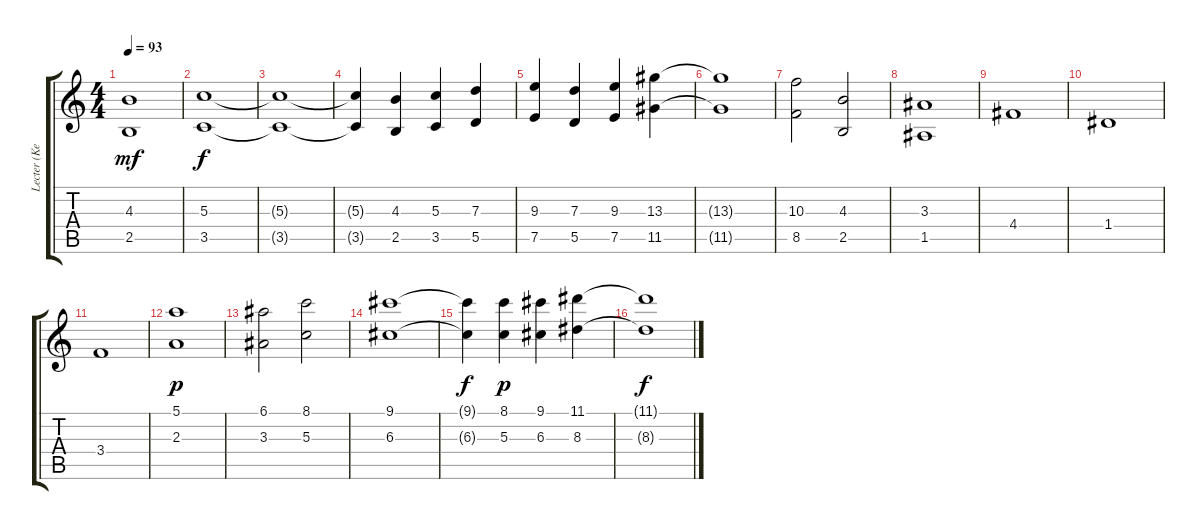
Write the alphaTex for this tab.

\track ("Lecter (KeybRight)" "Lecter (Ke") {instrument acousticgrandpiano}
\staff {score tabs}
\tuning (E5 B4 G4 D4 A3 D3) {hide}
\ts (4 4)
\tempo 93
\clef g2
\ks c
(4.3 2.5).1{dy mf} |
(5.3 3.5).1{dy f} |
(5.3{t} 3.5{t}).1 |
(5.3{t} 3.5{t}).4 (4.3 2.5).4 (5.3 3.5).4 (7.3 5.5).4 |
(9.3 7.5).4 (7.3 5.5).4 (9.3 7.5).4 (13.3 11.5).4 |
(13.3{t} 11.5{t}).1 |
(10.3 8.5).2 (4.3 2.5).2 |
(3.3 1.5).1 |
4.4.1 |
1.4.1 |
3.4.1 |
(5.1 2.3).1{dy p} |
(6.1 3.3).2 (8.1 5.3).2 |
(9.1 6.3).1 |
(9.1{t} 6.3{t}).4{dy f} (8.1 5.3).4{dy p} (9.1 6.3).4 (11.1 8.3).4 |
(11.1{t} 8.3{t}).1{dy f}
